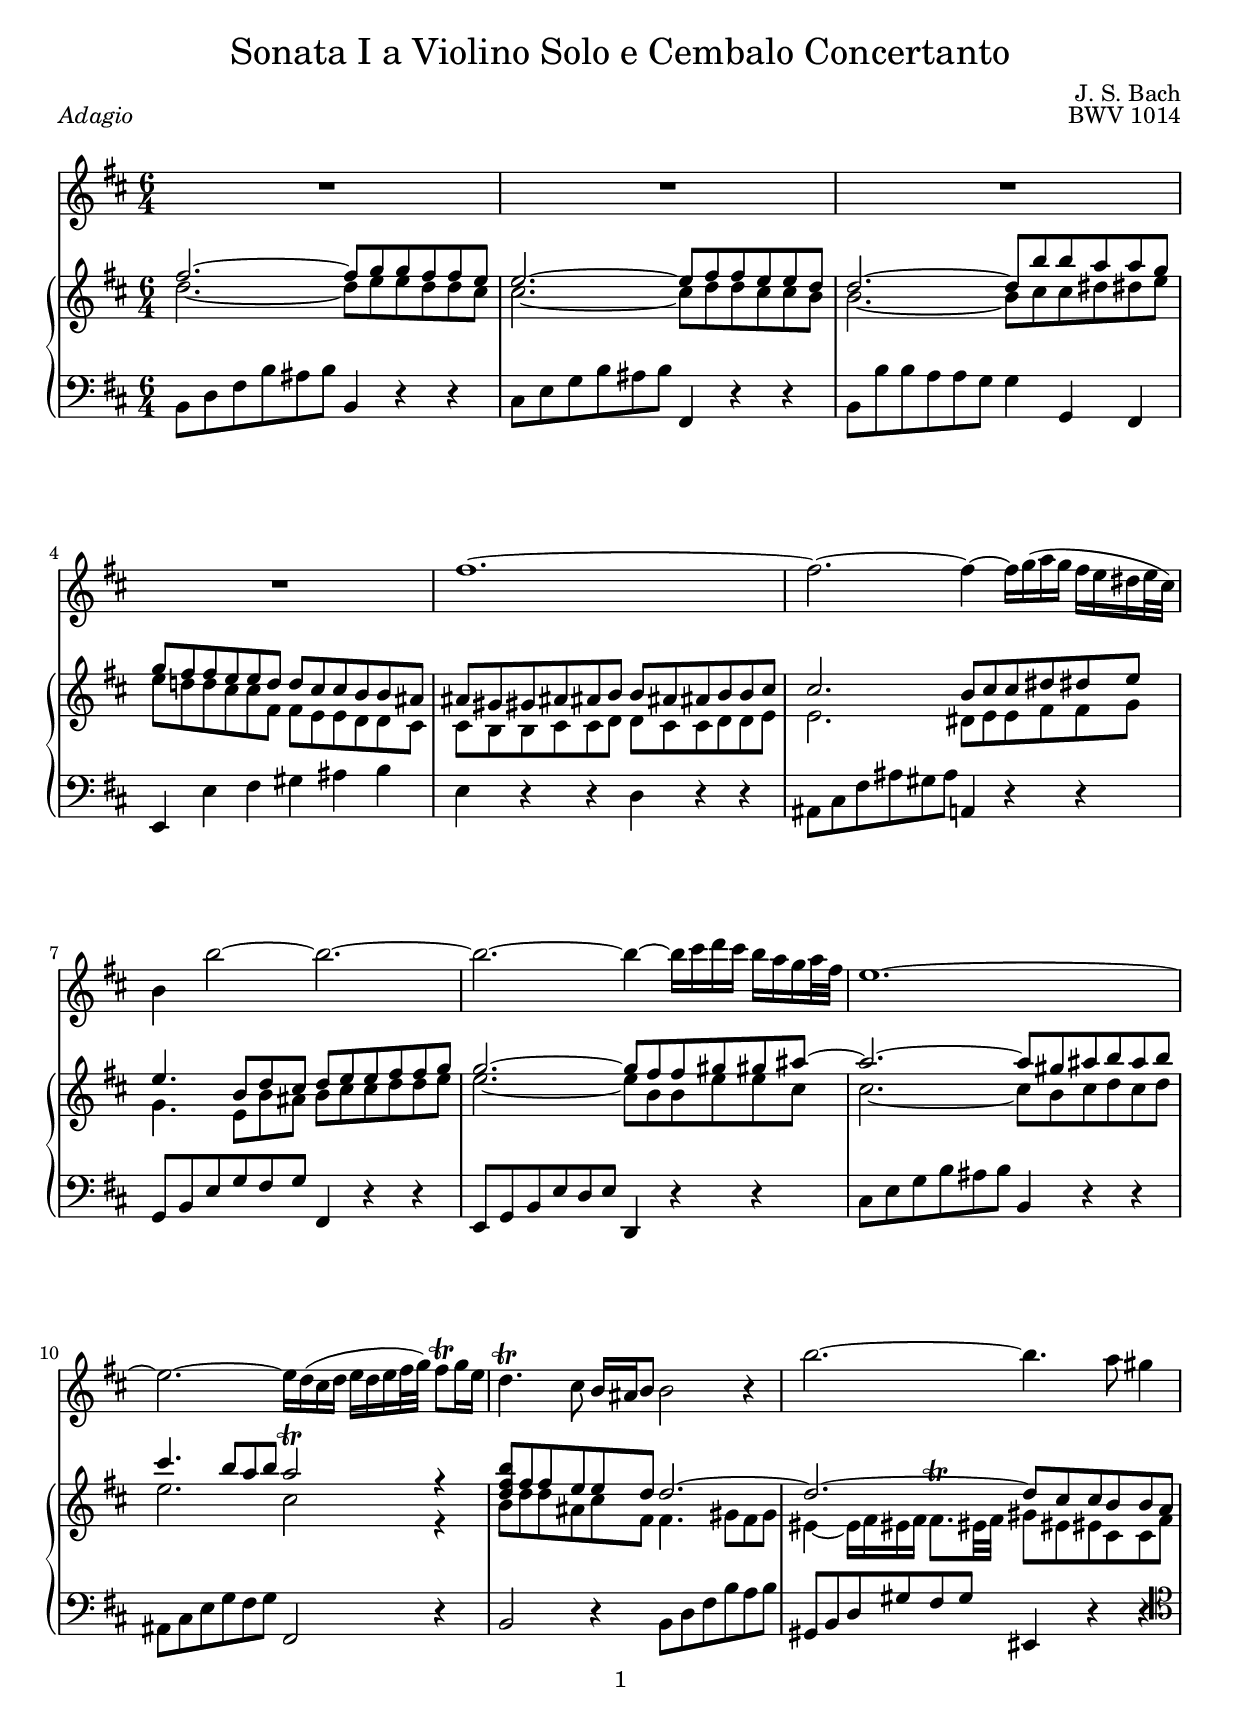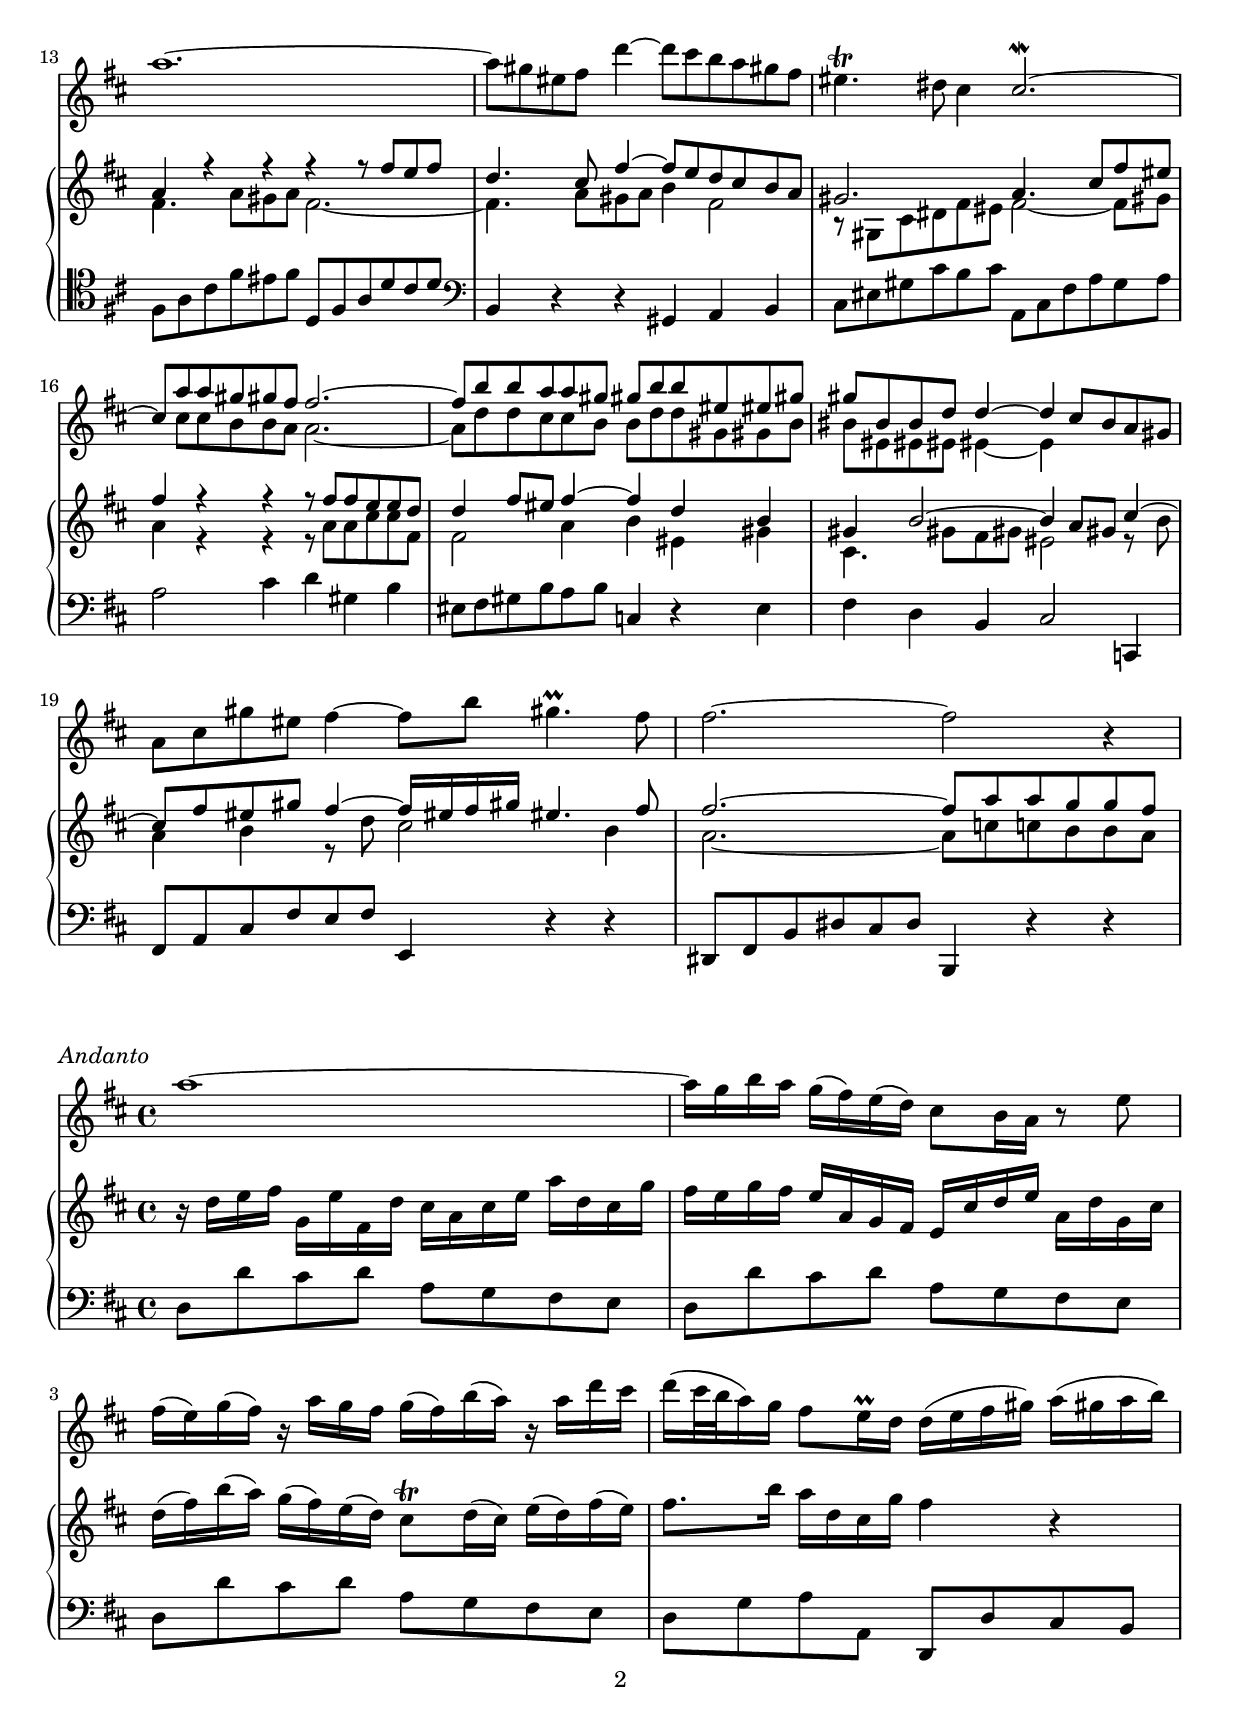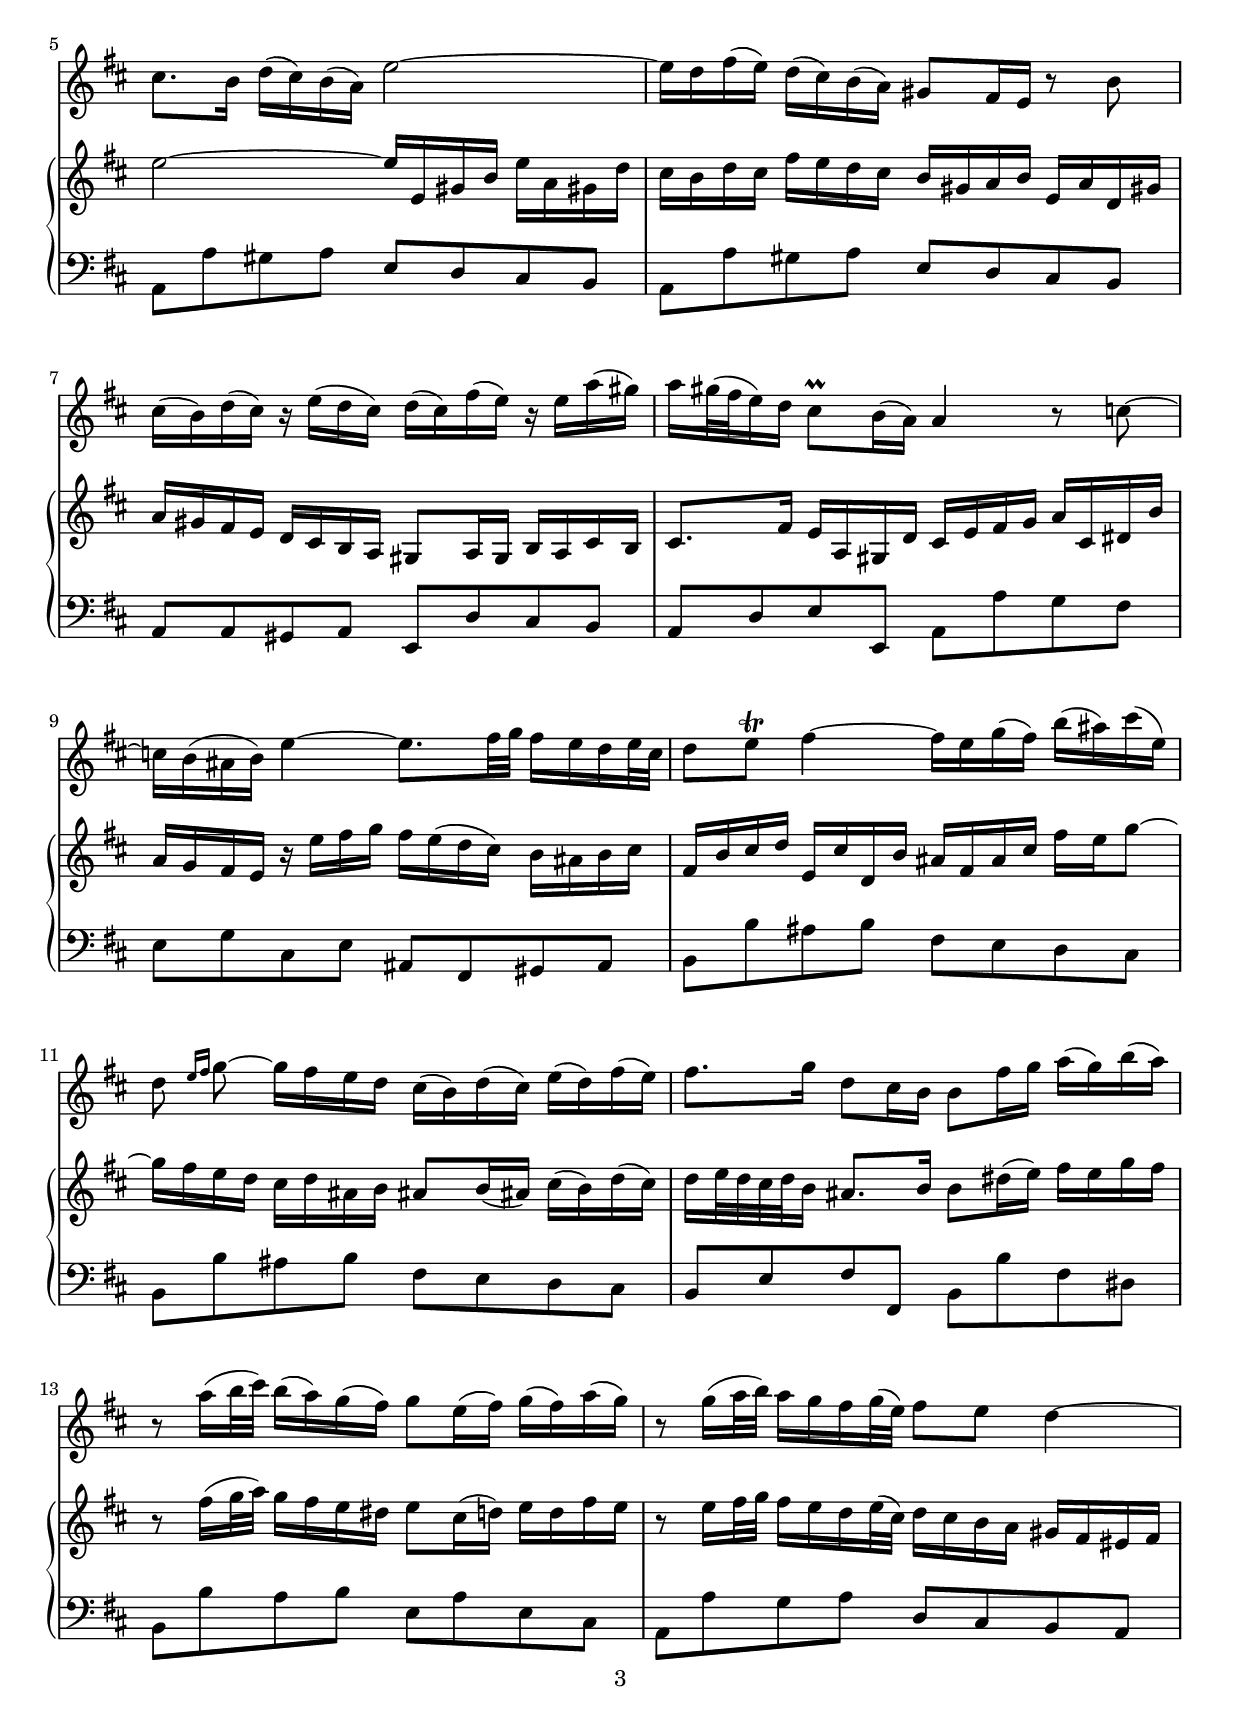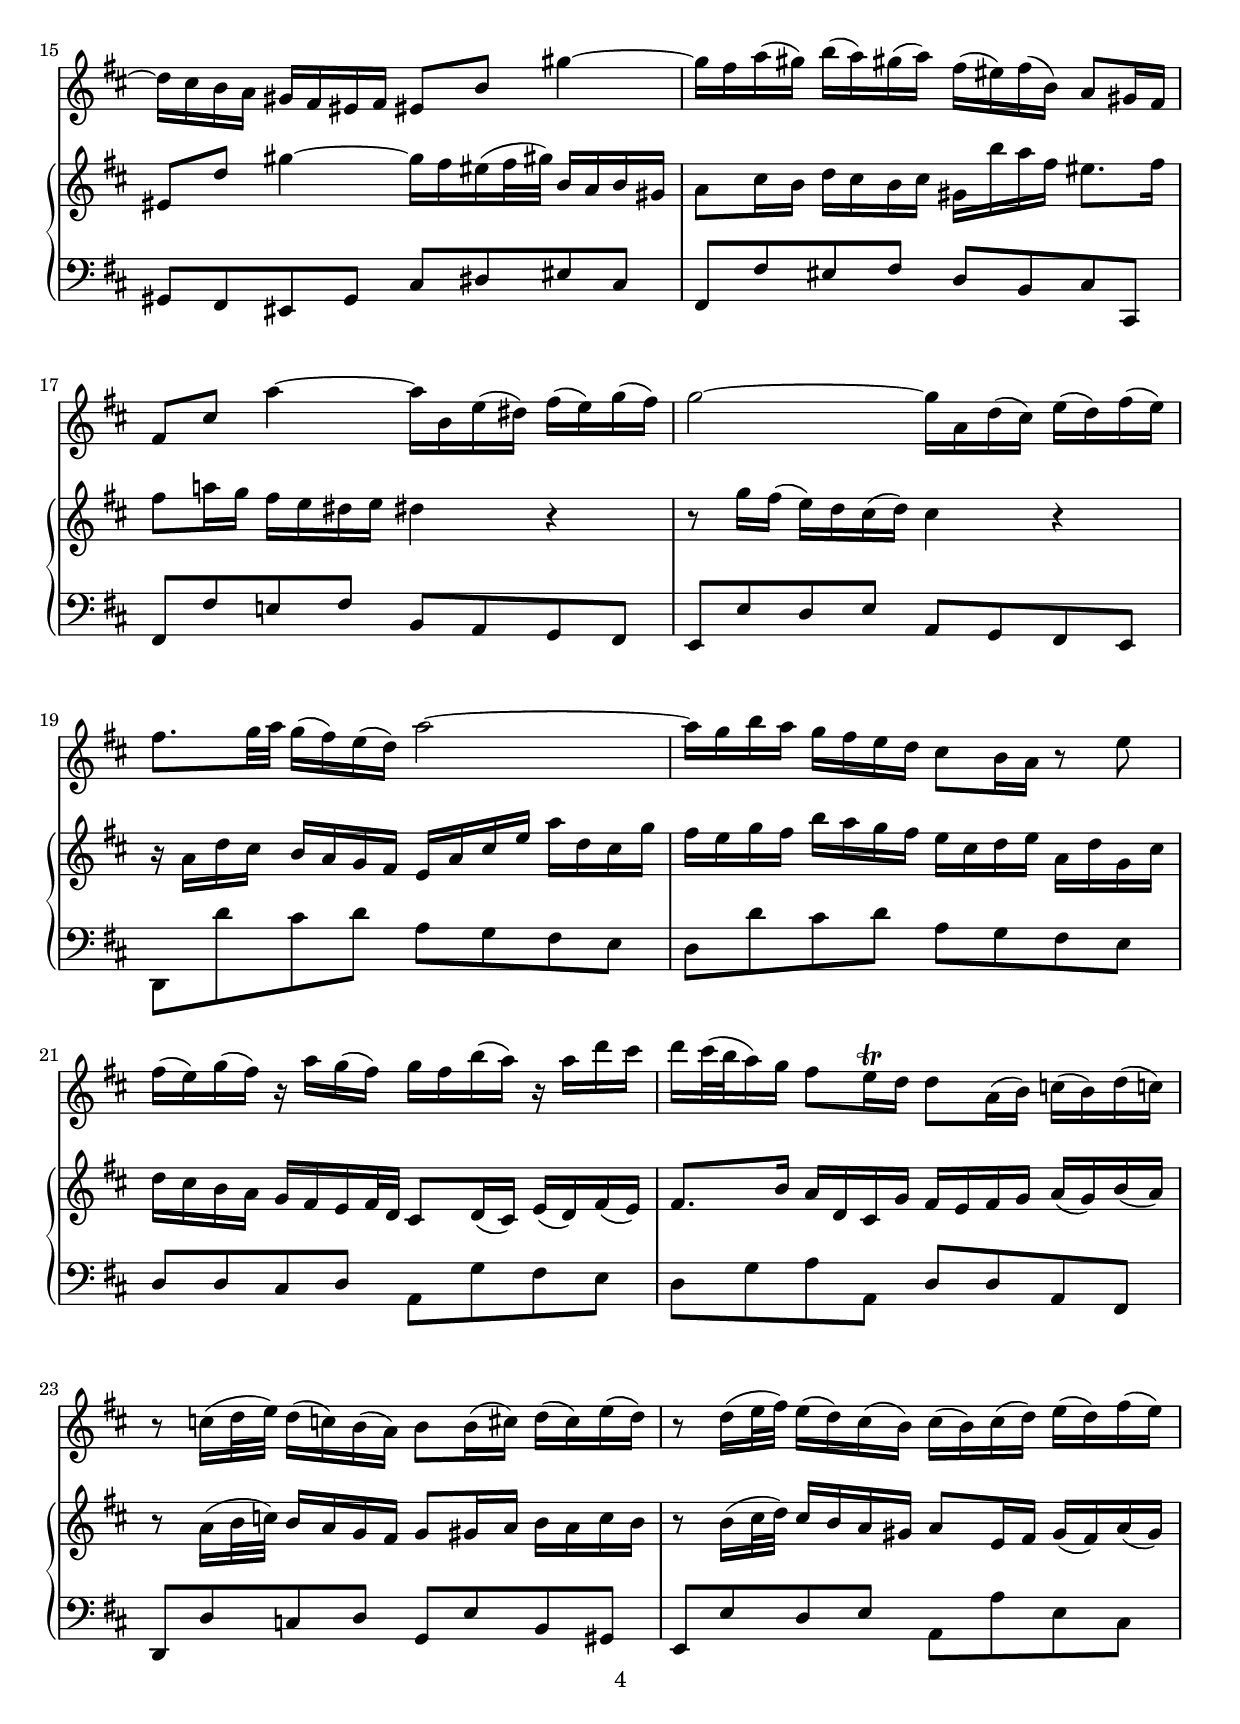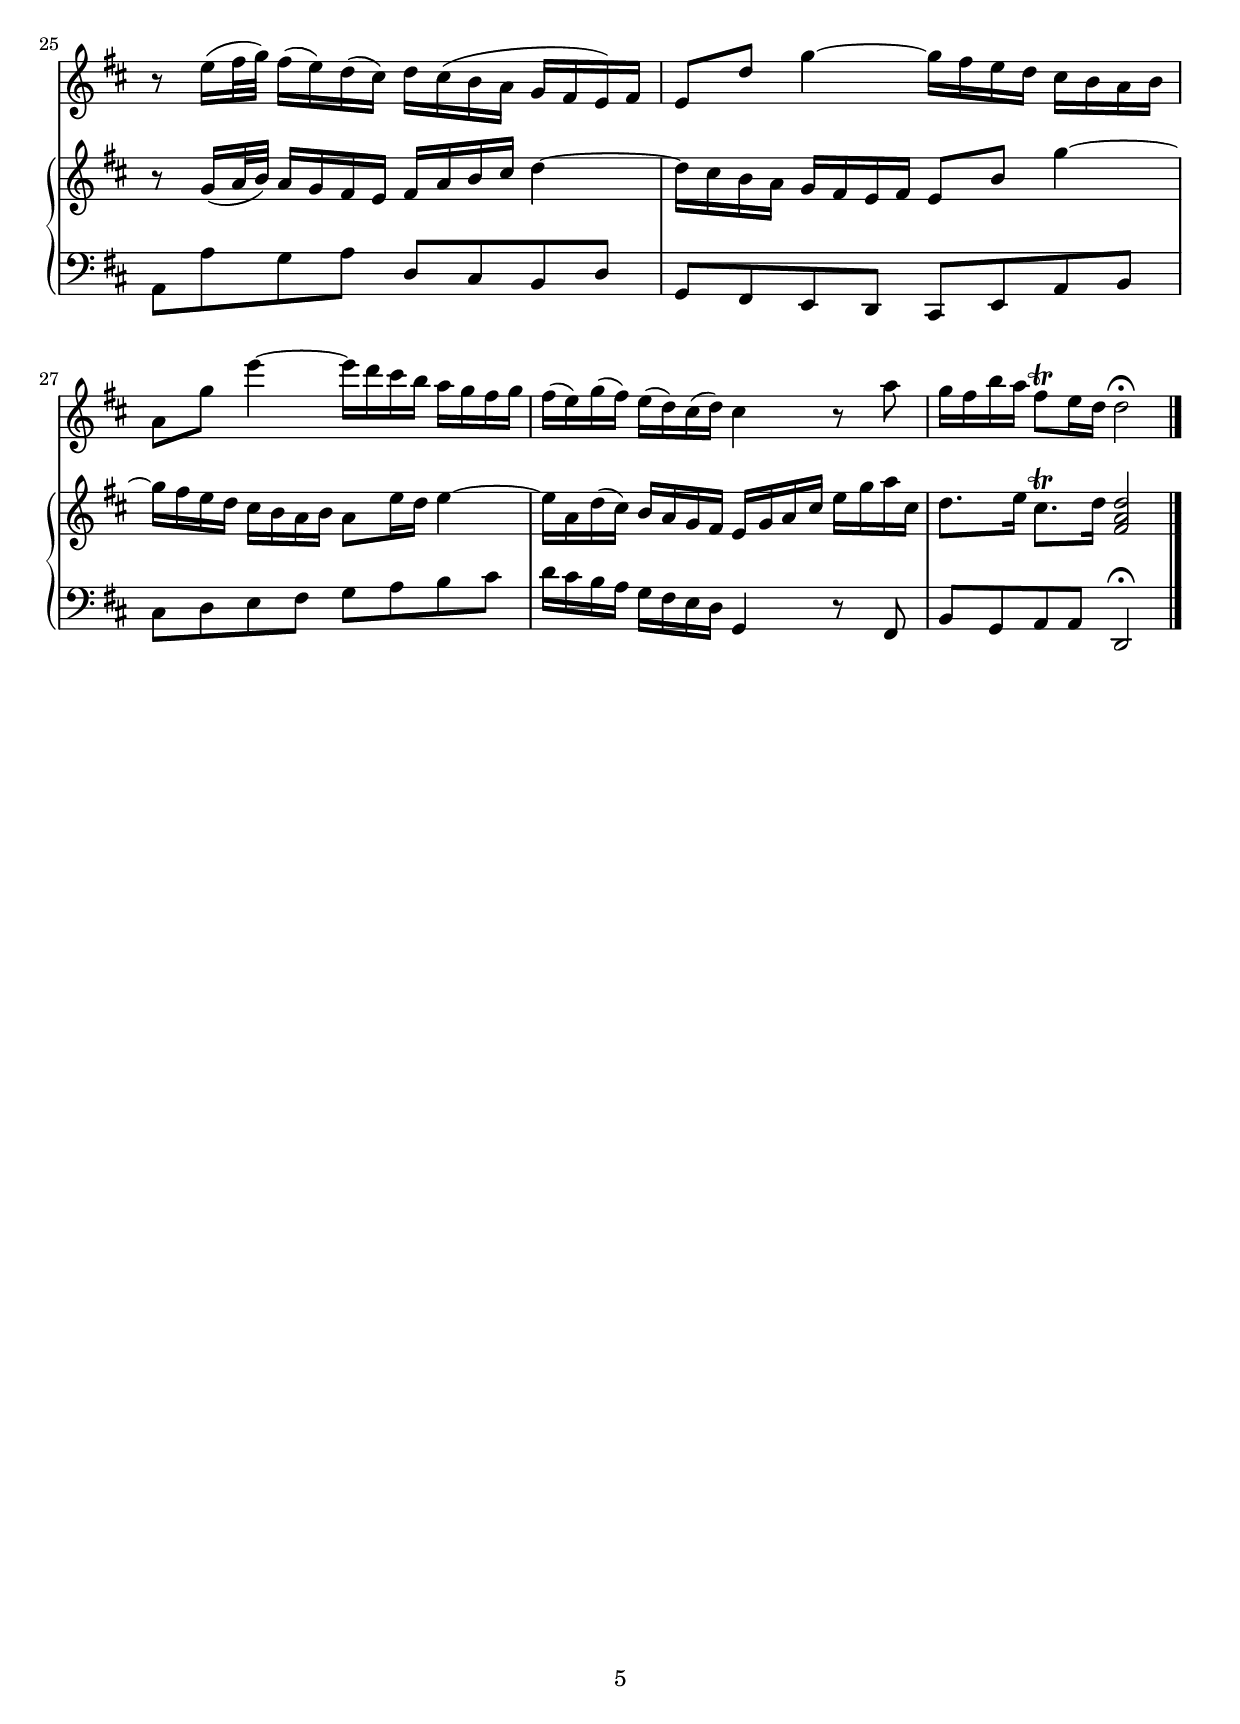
\version "2.18.2"
\language "english"

#(set-default-paper-size "a4")

\paper {
	top-margin = .8\cm
	bottom-margin = 0.8\cm
	%max-systems-per-page = 7

	% Page numbers bottom, centered
	% From Lilypond Notation Reference section 3.2.2 Custom titles headers and footers
	print-page-number = ##t
	print-first-page-number = ##t
	oddHeaderMarkup = \markup \null
	evenHeaderMarkup = \markup \null
	oddFooterMarkup = \markup {
		\fill-line {
			\on-the-fly \print-page-number-check-first
			\fromproperty #'page:page-number-string
		}
	}
	evenFooterMarkup = \oddFooterMarkup
	}

\layout {
	indent = #0
}

\header {
	title = \markup {\medium "Sonata I a Violino Solo e Cembalo Concertanto" }
	composer = "J. S. Bach"
	opus = "BWV 1014"
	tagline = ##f
}


%%%%%%%%%%%%%%%%%%
%% 1st Movement %%
%%%%%%%%%%%%%%%%%%

mvtI_vln = \relative c'' {
	\clef treble
	\key d \major
	\time 6/4
	R1. | R | R | R |
	fs ~ |
	fs2. ~ fs4 ~ fs16 g( a g fs e ds e32 cs) |
	b4 b'2 ~ b2. ~ |
	b2. ~ b4 ~ b16 cs d cs b a g a32 fs |
	e1. ~ |
	e2. ~ e16 d( cs d e d e fs32 g) fs8\trill g16 e |
	d4.\trill cs8 b16 as b8 b2 r4 |
	b'2. ~ b4. a8 gs4 |
	a1. ~ |
	a8 gs es fs d'4 ~ d8 cs b a gs fs |
	es4.\trill ds8 cs4 << cs2.\mordent ~ \\ s2. >> |
	<<{cs8 a' a gs gs fs fs2. ~} \\ {s8 cs cs b b a a2. ~}>> |
	<<{fs'8 b b a a gs gs b b es, es gs} \\ {a, d d cs cs b b d d gs, gs b}>> |
	<<{gs'8 b, b d d4 ~ d} \\ {bs8 es, es es es4 ~ es}>> cs'8 b a gs |
	a cs gs' es fs4 ~ fs8 b gs4.\prall fs8 |
	fs2. ~ fs2 r4 |
	}

mvtI_kbd_up = \relative c'' {
	\clef treble
	\key d \major
	\time 4/4
	<<{fs2. ~ fs8 g g fs fs e} \\ {d2. ~ d8 e e d d cs}>> |
	<<{e2. ~ e8 fs fs e e d} \\ {cs2. ~ cs8 d d cs cs b}>> |
	<<{d2. ~ d8 b' b a a g} \\ {b,2. ~ b8 cs cs ds ds e}>> |
	<<{g fs fs e e d d cs cs b b as} \\ {e' d! d cs cs fs, fs e e d d cs}>> |
	<<{as' gs gs as as b b as as b b cs} \\ {cs, b b cs cs d d cs cs d d e}>> |
	<<{cs'2. b8 cs cs ds ds e} \\ {e,2. ds8 e e fs fs g}>> |
	<<{e'4. b8 d cs d e e fs fs g} \\ {g,4. e8 b' as b cs cs d d e}>> |
	<<{g2. ~ g8 fs fs gs gs as ~ } \\ {e2. ~ e8 b b e e cs}>> |
	<<{as'2. ~ as8 gs as b a b } \\ {cs,2. ~ cs8 b cs d cs d}>> |
	<<{cs'4. b8 a b a2\trill r4} \\ {e2. cs2 r4} >> |
	<<{<d fs b>8 fs fs e e d d2. ~} \\ {b8 d d as cs fs, fs4. gs8 fs g}>> |
	<<{d'2. ~ d8 cs cs b b a} \\ {es4 ~ es16 fs es fs fs8.^\trill es32 fs gs8 es es cs cs fs}>> |
	<<{a4 r r r r8 fs' e fs} \\ {fs,4. a8 gs a fs2. ~}>> |
	<<{d'4. cs8 fs4 ~ fs8 e d cs b a} \\ {fs4. a8 gs a b4 fs2}>> |
	<<{gs2. a4. cs8 fs es} \\ {r8 gs,, cs ds fs es fs2 ~ fs8 gs}>> |
	<<{fs'4 r r r8 fs fs e e d} \\ {a4 r r r8 a a cs cs fs,}>> |
	<<{d'4 fs8 es fs4 ~ fs d b} \\ {fs2 a4 b es, gs}>> |
	<<{gs4 b2 ~ b4 a8 gs cs4 ~} \\ {cs,4. gs'8 fs gs es2 r8 b'}>> |
	<<{cs8 fs es gs fs4 ~ fs16 es fs gs es4. fs8} \\ {a,4 b r8 d cs2 b4}>>
	<<{fs'2. ~ fs8 a a g g fs} \\ {a,2. ~ a8 c c b b a }>>
	}

mvtI_kbd_dn = \relative c {
	\clef bass
	\key d \major
	\time 6/4
	b8 d fs b as b b,4 r r |
	cs8 e g b as b fs,4 r r |
	b8 b' b a a g g4 g, fs |
	e e' fs gs as b |
	e, r r d r r |
	as8 cs fs as gs as a,!4 r r |
	g8 b e g fs g fs,4 r r |
	e8 g b e d e d,4 r r |
	cs'8 e g b as b b,4 r r |
	as8 cs e g fs g fs,2 r4 |
	b2 r4 b8 d fs b a b |
	gs, b d gs fs gs es,4 r r |
	\clef tenor
	fs'8 a cs fs es fs d, fs a d cs d |
	\clef bass
	b,4 r r gs a b |
	cs8 es gs cs b cs a, cs fs a gs a |
	a2 cs4 d gs, b |
	es,8 fs gs b a b c,4 r es |
	fs d b cs2 c,4 |
	fs8 a cs fs e fs e,4 r r |
	ds8 fs b ds cs ds b,4 r r |
	}

\score {
	\header {
	piece = \markup { \italic "Adagio" }
	}
	<<
		\new Staff {
			%\override Score.SpacingSpanner.strict-grace-spacing = ##t
			\set strictBeatBeaming = ##t
			\override Script.padding = #0.5
			#(set-accidental-style 'forget)
			\mvtI_vln
		}

		\new PianoStaff <<
			\new Staff = "upper" \mvtI_kbd_up
			#(set-accidental-style 'forget)
			\new Staff = "lower" \mvtI_kbd_dn
			#(set-accidental-style 'forget)
		>>
	>>
}

%%%%%%%%%%%%%%%%%%
%% 2nd Movement %%
%%%%%%%%%%%%%%%%%%

%%%%%%%%%%%%%%%%%%
%% 3rd Movement %%
%%%%%%%%%%%%%%%%%%

mvtIII_vln = \relative c''' {
	\clef treble
	\key d \major
	\time 4/4
	a1 ~ |
	a16 g b a g( fs) e( d) cs8 b16 a r8 e' |
	fs16( e) g( fs) r a g fs g( fs) b( a) r a d cs |
	d( cs32 b a16) g fs8 e16\prall d d( e fs gs) a( gs a b) |
	cs,8. b16 d( cs) b( a) e'2 ~ |
	e16 d fs( e) d( cs) b( a) gs8 fs16 e r8 b' |
	cs16( b) d( cs) r e( d cs) d( cs) fs( e) r e a( gs) |
	a gs32( fs e16) d cs8\prall b16( a) a4 r8 c ~ |
	c16 b( as b) e4 ~ e8. fs32 g fs16 e d e32 cs |
	d8 e\trill fs4 ~ fs16 e g( fs) b( as) cs( e,) |
	d8 \grace{e16 fs} g8 ~ g16 fs e d cs( b) d( cs) e( d) fs( e) |
	fs8. g16 d8 cs16 b b8 fs'16 g a( g) b( a) |
	r8 a16( b32 cs) b16( a) g( fs) g8 e16( fs) g( fs) a( g) |
	r8 g16( a32 b) a16 g fs g32( e) fs8 e d4 ~ |
	d16 cs b a gs fs es fs es8 b' gs'4 ~ |
	gs16 fs a( gs) b( a) gs( a) fs( es) fs( b,) a8 gs16 fs |
	fs8 cs' a'4 ~ a16 b,16 e( ds) fs( e) g( fs) |
	g2 ~ g16 a, d( cs) e( d) fs( e) |
	fs8. g32 a g16( fs) e( d) a'2 ~ |
	a16 g b a g fs e d cs8 b16 a r8 e' |
	fs16( e) g( fs) r a g( fs) g fs b( a) r a d cs |
	d cs32( b a16) g fs8 e16\trill d d8 a16( b) c( b) d( c) |
	r8 c16( d32 e) d16( c) b( a) b8 b16( cs!) d( cs) e( d) |
	r8 d16( e32 fs) e16( d) cs( b) cs( b) cs( d) e( d) fs( e) |
	r8 e16( fs32 g) fs16( e) d( cs) d cs( b a g fs e) fs |
	e8 d' g4 ~ g16 fs e d cs b a b |
	a8 g' e'4 ~ e16 d cs b a g fs g |
	fs( e) g( fs) e( d) cs( d) cs4 r8 a' |
	g16 fs b a fs8\trill e16 d d2\fermata \bar "|."
	}

mvtIII_kbd_up = \relative c'' {
	\clef treble
	\key d \major
	\time 4/4
	r16 d e fs g, e' fs, d' cs a cs e a d, cs g' |
	fs e g fs e a, g fs e cs' d e a, d g, cs |
	d( fs) b( a) g( fs) e( d) cs8\trill d16( cs) e( d) fs( e) |
	fs8. b16 a d, cs g' fs4 r |
	e2 ~ e16 e, gs b e a, gs d' |
	cs b d cs fs e d cs b gs a b e, a d, gs |
	a gs fs e d cs b a gs8 a16 g b a cs b |
	cs8. fs16 e a, gs d' cs e fs g a cs, ds b' |
	a g fs e r e' fs g fs e( d cs) b as b cs |
	fs, b cs d e, cs' d, b' as fs a cs fs e g8 ~ |
	g16 fs e d cs d as b as8 b16( as) cs( b) d( cs) |
	d e32 d cs d b16 as8. b16 b8 ds16( e) fs e g fs |
	r8 fs16( g32 a) g16 fs e ds e8 cs16( d!) e d fs e |
	r8 e16 fs32 g fs16 e d e32( cs) d16 cs b a gs fs es fs |
	es8 d' gs4 ~ gs16 fs es( fs32 gs) b,16 a b gs |
	a8 cs16 b d cs b cs gs b' a fs es8. fs16 |
	fs8 a!16 g fs e ds e ds4 r |
	r8 g16 fs( e) d cs( d) cs4 r |
	r16 a d cs b a g fs e a cs e a d, cs g' |
	fs e g fs b a g fs e cs d e a, d g, cs |
	d cs b a g fs e fs32 d cs8 d16( cs) e( d) fs( e) |
	fs8. b16 a d, cs g' fs e fs g a( g) b( a) |
	r8 a16( b32 c) b16 a g fs g8 gs16 a b a cs b |
	r8 b16( cs32 d) cs16 b a gs a8 e16 fs g( fs) a( g) |
	r8 g16( a32 b) a16 g fs e fs a b cs d4 ~ |
	d16 cs b a g fs e fs e8 b' g'4 ~ |
	g16 fs e d cs b a b a8 e'16 d e4 ~ |
	e16 a, d( cs) b a g fs e g a cs e g a cs, |
	d8. e16 cs8.\trill d16 <d a fs>2 \bar "|."
	}

mvtIII_kbd_dn = \relative c {
	\clef bass
	\key d \major
	\time 4/4
	d8 d' cs d a g fs e |
	d d' cs d a g fs e |
	d d' cs d a g fs e |
	d g a a, d, d' cs b |
	a a' gs a e d cs b |
	a a' gs a e d cs b |
	a a gs a e d' cs b |
	a d e e, a a' g fs |
	e g cs, e as, fs gs as |
	b b' as b fs e d cs |
	b b' as b fs e d cs |
	b e fs fs, b b' fs ds |
	b b' a b e, a e cs |
	a a' g a d, cs b a |
	gs fs es gs cs ds es cs |
	fs, fs' es fs d b cs cs, |
	fs fs' e! fs b, a g fs |
	e e' d e a, g fs e |
	d d'' cs d a g fs e |
	d d' cs d a g fs e |
	d d cs d a g' fs e |
	d g a a, d d a fs |
	d d' c d g, e' b gs |
	e e' d e a, a' e cs |
	a a' g a d, cs b d |
	g, fs e d cs e a b |
	cs d e fs g a b cs |
	d16 cs b a g fs e d g,4 r8 fs |
	b g a a d,2\fermata \bar "|."
	}

\score {
	\header {
	piece = \markup { \italic "Andanto" }
	opus = ##f
	}
	<<
		\new Staff {
			\override Score.SpacingSpanner.strict-grace-spacing = ##t
			\set strictBeatBeaming = ##t
			\override Script.padding = #0.5
			#(set-accidental-style 'forget)
			\mvtIII_vln
		}

		\new PianoStaff <<
			\new Staff = "upper" \mvtIII_kbd_up
			#(set-accidental-style 'forget)
			\new Staff = "lower" \mvtIII_kbd_dn
			#(set-accidental-style 'forget)
		>>
	>>
}
